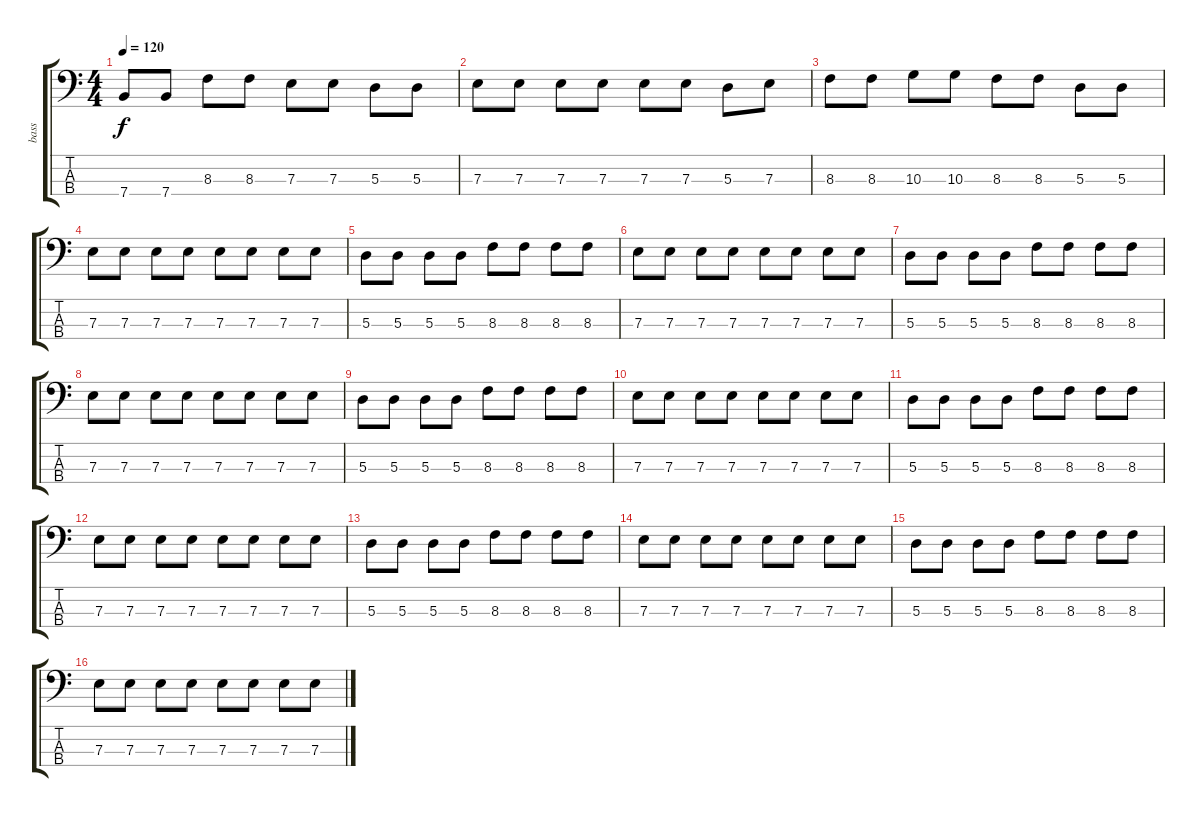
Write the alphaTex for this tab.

\track ("bass" "bass") {instrument electricbasspick}
\staff {score tabs}
\tuning (G2 D2 A1 E1) {hide}
\ts (4 4)
\tempo 120
\clef f4
\ks c
7.4.8{dy f} 7.4.8 8.3.8 8.3.8 7.3.8 7.3.8 5.3.8 5.3.8 |
7.3.8 7.3.8 7.3.8 7.3.8 7.3.8 7.3.8 5.3.8 7.3.8 |
8.3.8 8.3.8 10.3.8 10.3.8 8.3.8 8.3.8 5.3.8 5.3.8 |
7.3.8 7.3.8 7.3.8 7.3.8 7.3.8 7.3.8 7.3.8 7.3.8 |
5.3.8 5.3.8 5.3.8 5.3.8 8.3.8 8.3.8 8.3.8 8.3.8 |
7.3.8 7.3.8 7.3.8 7.3.8 7.3.8 7.3.8 7.3.8 7.3.8 |
5.3.8 5.3.8 5.3.8 5.3.8 8.3.8 8.3.8 8.3.8 8.3.8 |
7.3.8 7.3.8 7.3.8 7.3.8 7.3.8 7.3.8 7.3.8 7.3.8 |
5.3.8 5.3.8 5.3.8 5.3.8 8.3.8 8.3.8 8.3.8 8.3.8 |
7.3.8 7.3.8 7.3.8 7.3.8 7.3.8 7.3.8 7.3.8 7.3.8 |
5.3.8 5.3.8 5.3.8 5.3.8 8.3.8 8.3.8 8.3.8 8.3.8 |
7.3.8 7.3.8 7.3.8 7.3.8 7.3.8 7.3.8 7.3.8 7.3.8 |
5.3.8 5.3.8 5.3.8 5.3.8 8.3.8 8.3.8 8.3.8 8.3.8 |
7.3.8 7.3.8 7.3.8 7.3.8 7.3.8 7.3.8 7.3.8 7.3.8 |
5.3.8 5.3.8 5.3.8 5.3.8 8.3.8 8.3.8 8.3.8 8.3.8 |
7.3.8 7.3.8 7.3.8 7.3.8 7.3.8 7.3.8 7.3.8 7.3.8
